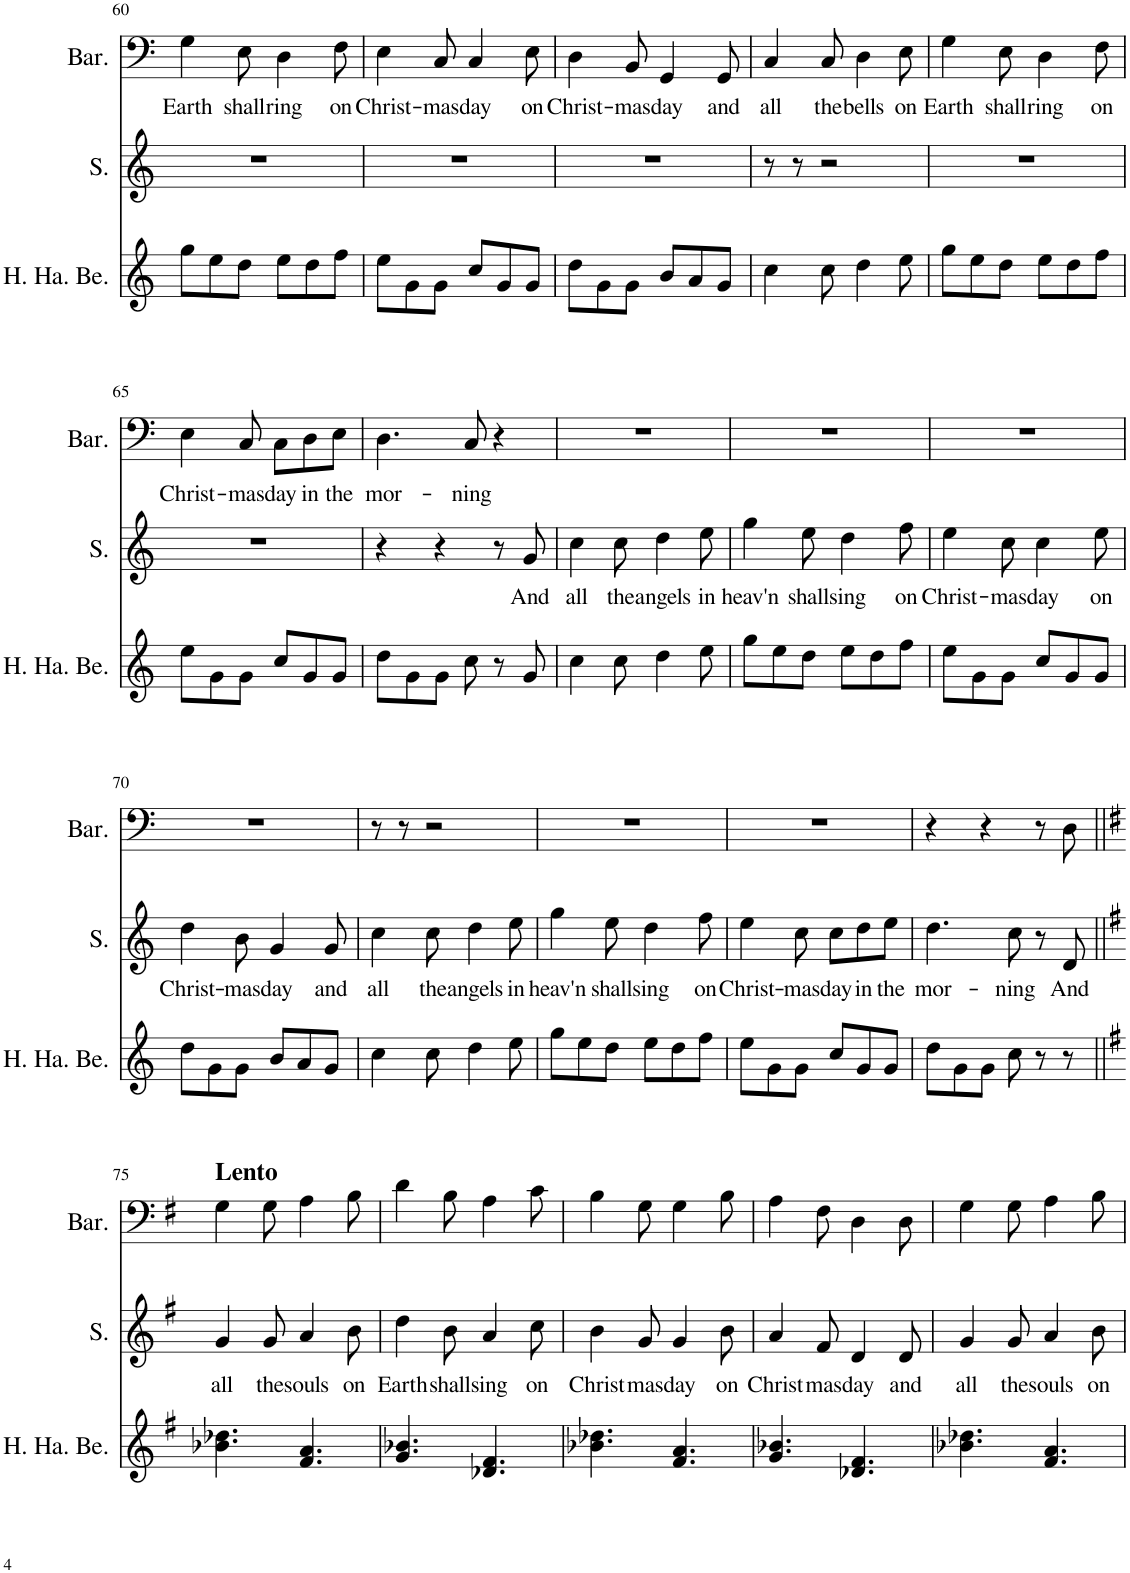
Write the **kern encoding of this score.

**kern	**kern	**text	**kern	**text
*part3	*part2	*part2	*part1	*part1
*staff3	*staff2	*staff2	*staff1	*staff1
*I"High Hand Bells	*I"Soprano	*	*I"Baritone	*
*I'H. Ha. Be.	*I'S.	*	*I'Bar.	*
!!LO:PB:g=z
*clefG2	*clefG2	*	*clefF4	*
*k[]	*k[]	*	*k[]	*
*M6/8	*M6/8	*	*M6/8	*
=60	=60	=60	=60	=60
!	!	!	!	!LO:LY:b
8gg\L	2.r	.	4G\	Earth
8ee\	.	.	.	.
!	!	!	!	!LO:LY:b
8dd\J	.	.	8E\	shall
!	!	!	!	!LO:LY:b
8ee\L	.	.	4D\	ring
8dd\	.	.	.	.
!	!	!	!	!LO:LY:b
8ff\J	.	.	8F\	on
=61	=61	=61	=61	=61
!	!	!	!	!LO:LY:b
8ee\L	2.r	.	4E\	Christ-
8g\	.	.	.	.
!	!	!	!	!LO:LY:b
8g\J	.	.	8C/	-mas
!	!	!	!	!LO:LY:b
8cc/L	.	.	4C/	day
8g/	.	.	.	.
!	!	!	!	!LO:LY:b
8g/J	.	.	8E\	on
=62	=62	=62	=62	=62
!	!	!	!	!LO:LY:b
8dd\L	2.r	.	4D\	Christ-
8g\	.	.	.	.
!	!	!	!	!LO:LY:b
8g\J	.	.	8BB/	-mas
!	!	!	!	!LO:LY:b
8b/L	.	.	4GG/	day
8a/	.	.	.	.
!	!	!	!	!LO:LY:b
8g/J	.	.	8GG/	and
=63	=63	=63	=63	=63
!	!	!	!	!LO:LY:b
4cc\	8r	.	4C/	all
.	8r	.	.	.
!	!	!	!	!LO:LY:b
8cc\	2r	.	8C/	the
!	!	!	!	!LO:LY:b
4dd\	.	.	4D\	bells
!	!	!	!	!LO:LY:b
8ee\	.	.	8E\	on
=64	=64	=64	=64	=64
!	!	!	!	!LO:LY:b
8gg\L	2.r	.	4G\	Earth
8ee\	.	.	.	.
!	!	!	!	!LO:LY:b
8dd\J	.	.	8E\	shall
!	!	!	!	!LO:LY:b
8ee\L	.	.	4D\	ring
8dd\	.	.	.	.
!	!	!	!	!LO:LY:b
8ff\J	.	.	8F\	on
!!LO:LB:g=z
=65	=65	=65	=65	=65
!	!	!	!	!LO:LY:b
8ee\L	2.r	.	4E\	Christ-
8g\	.	.	.	.
!	!	!	!	!LO:LY:b
8g\J	.	.	8C/	-mas
!	!	!	!	!LO:LY:b
8cc/L	.	.	8C\L	day
!	!	!	!	!LO:LY:b
8g/	.	.	8D\	in
!	!	!	!	!LO:LY:b
8g/J	.	.	8E\J	the
=66	=66	=66	=66	=66
!	!	!	!	!LO:LY:b
8dd\L	4r	.	4.D\	mor-
8g\	.	.	.	.
8g\J	4r	.	.	.
!	!	!	!	!LO:LY:b
8cc\	.	.	8C/	-ning
8r	8r	.	4r	.
!	!	!LO:LY:b	!	!
8g/	8g/	And	.	.
=67	=67	=67	=67	=67
!	!	!LO:LY:b	!	!
4cc\	4cc\	all	2.r	.
!	!	!LO:LY:b	!	!
8cc\	8cc\	the	.	.
!	!	!LO:LY:b	!	!
4dd\	4dd\	angels	.	.
!	!	!LO:LY:b	!	!
8ee\	8ee\	in	.	.
=68	=68	=68	=68	=68
!	!	!LO:LY:b	!	!
8gg\L	4gg\	heav'n	2.r	.
8ee\	.	.	.	.
!	!	!LO:LY:b	!	!
8dd\J	8ee\	shall	.	.
!	!	!LO:LY:b	!	!
8ee\L	4dd\	sing	.	.
8dd\	.	.	.	.
!	!	!LO:LY:b	!	!
8ff\J	8ff\	on	.	.
=69	=69	=69	=69	=69
!	!	!LO:LY:b	!	!
8ee\L	4ee\	Christ-	2.r	.
8g\	.	.	.	.
!	!	!LO:LY:b	!	!
8g\J	8cc\	-mas	.	.
!	!	!LO:LY:b	!	!
8cc/L	4cc\	day	.	.
8g/	.	.	.	.
!	!	!LO:LY:b	!	!
8g/J	8ee\	on	.	.
!!LO:LB:g=z
=70	=70	=70	=70	=70
!	!	!LO:LY:b	!	!
8dd\L	4dd\	Christ-	2.r	.
8g\	.	.	.	.
!	!	!LO:LY:b	!	!
8g\J	8b\	-mas	.	.
!	!	!LO:LY:b	!	!
8b/L	4g/	day	.	.
8a/	.	.	.	.
!	!	!LO:LY:b	!	!
8g/J	8g/	and	.	.
=71	=71	=71	=71	=71
!	!	!LO:LY:b	!	!
4cc\	4cc\	all	8r	.
.	.	.	8r	.
!	!	!LO:LY:b	!	!
8cc\	8cc\	the	2r	.
!	!	!LO:LY:b	!	!
4dd\	4dd\	angels	.	.
!	!	!LO:LY:b	!	!
8ee\	8ee\	in	.	.
=72	=72	=72	=72	=72
!	!	!LO:LY:b	!	!
8gg\L	4gg\	heav'n	2.r	.
8ee\	.	.	.	.
!	!	!LO:LY:b	!	!
8dd\J	8ee\	shall	.	.
!	!	!LO:LY:b	!	!
8ee\L	4dd\	sing	.	.
8dd\	.	.	.	.
!	!	!LO:LY:b	!	!
8ff\J	8ff\	on	.	.
=73	=73	=73	=73	=73
!	!	!LO:LY:b	!	!
8ee\L	4ee\	Christ-	2.r	.
8g\	.	.	.	.
!	!	!LO:LY:b	!	!
8g\J	8cc\	-mas	.	.
!	!	!LO:LY:b	!	!
8cc/L	8cc\L	day	.	.
!	!	!LO:LY:b	!	!
8g/	8dd\	in	.	.
!	!	!LO:LY:b	!	!
8g/J	8ee\J	the	.	.
=74	=74	=74	=74	=74
!	!	!LO:LY:b	!	!
8dd\L	4.dd\	mor-	4r	.
8g\	.	.	.	.
8g\J	.	.	4r	.
!	!	!LO:LY:b	!	!
8cc\	8cc\	-ning	.	.
8r	8r	.	8r	.
!	!	!LO:LY:b	!	!
8r	8d/	And	8D\	.
!!LO:LB:g=z
=75||	=75||	=75||	=75||	=75||
*k[f#]	*k[f#]	*	*k[f#]	*
!	!	!	!LO:TX:a:B:t=Lento	!
!	!	!LO:LY:b	!	!
4.b-X\ 4.dd-X\	4g/	all	4G\	.
!	!	!LO:LY:b	!	!
.	8g/	the	8G\	.
!	!	!LO:LY:b	!	!
4.f#/ 4.a/	4a/	souls	4A\	.
!	!	!LO:LY:b	!	!
.	8b\	on	8B\	.
=76	=76	=76	=76	=76
!	!	!LO:LY:b	!	!
4.g/ 4.b-X/	4dd\	Earth	4d\	.
!	!	!LO:LY:b	!	!
.	8b\	shall	8B\	.
!	!	!LO:LY:b	!	!
4.d-X/ 4.f#/	4a/	sing	4A\	.
!	!	!LO:LY:b	!	!
.	8cc\	on	8c\	.
=77	=77	=77	=77	=77
!	!	!LO:LY:b	!	!
4.b-X\ 4.dd-X\	4b\	Christ-	4B\	.
!	!	!LO:LY:b	!	!
.	8g/	-mas	8G\	.
!	!	!LO:LY:b	!	!
4.f#/ 4.a/	4g/	day	4G\	.
!	!	!LO:LY:b	!	!
.	8b\	on	8B\	.
=78	=78	=78	=78	=78
!	!	!LO:LY:b	!	!
4.g/ 4.b-X/	4a/	Christ-	4A\	.
!	!	!LO:LY:b	!	!
.	8f#/	-mas	8F#\	.
!	!	!LO:LY:b	!	!
4.d-X/ 4.f#/	4d/	day	4D\	.
!	!	!LO:LY:b	!	!
.	8d/	and	8D\	.
=79	=79	=79	=79	=79
!	!	!LO:LY:b	!	!
4.b-X\ 4.dd-X\	4g/	all	4G\	.
!	!	!LO:LY:b	!	!
.	8g/	the	8G\	.
!	!	!LO:LY:b	!	!
4.f#/ 4.a/	4a/	souls	4A\	.
!	!	!LO:LY:b	!	!
.	8b\	on	8B\	.
=	=	=	=	=
*-	*-	*-	*-	*-
